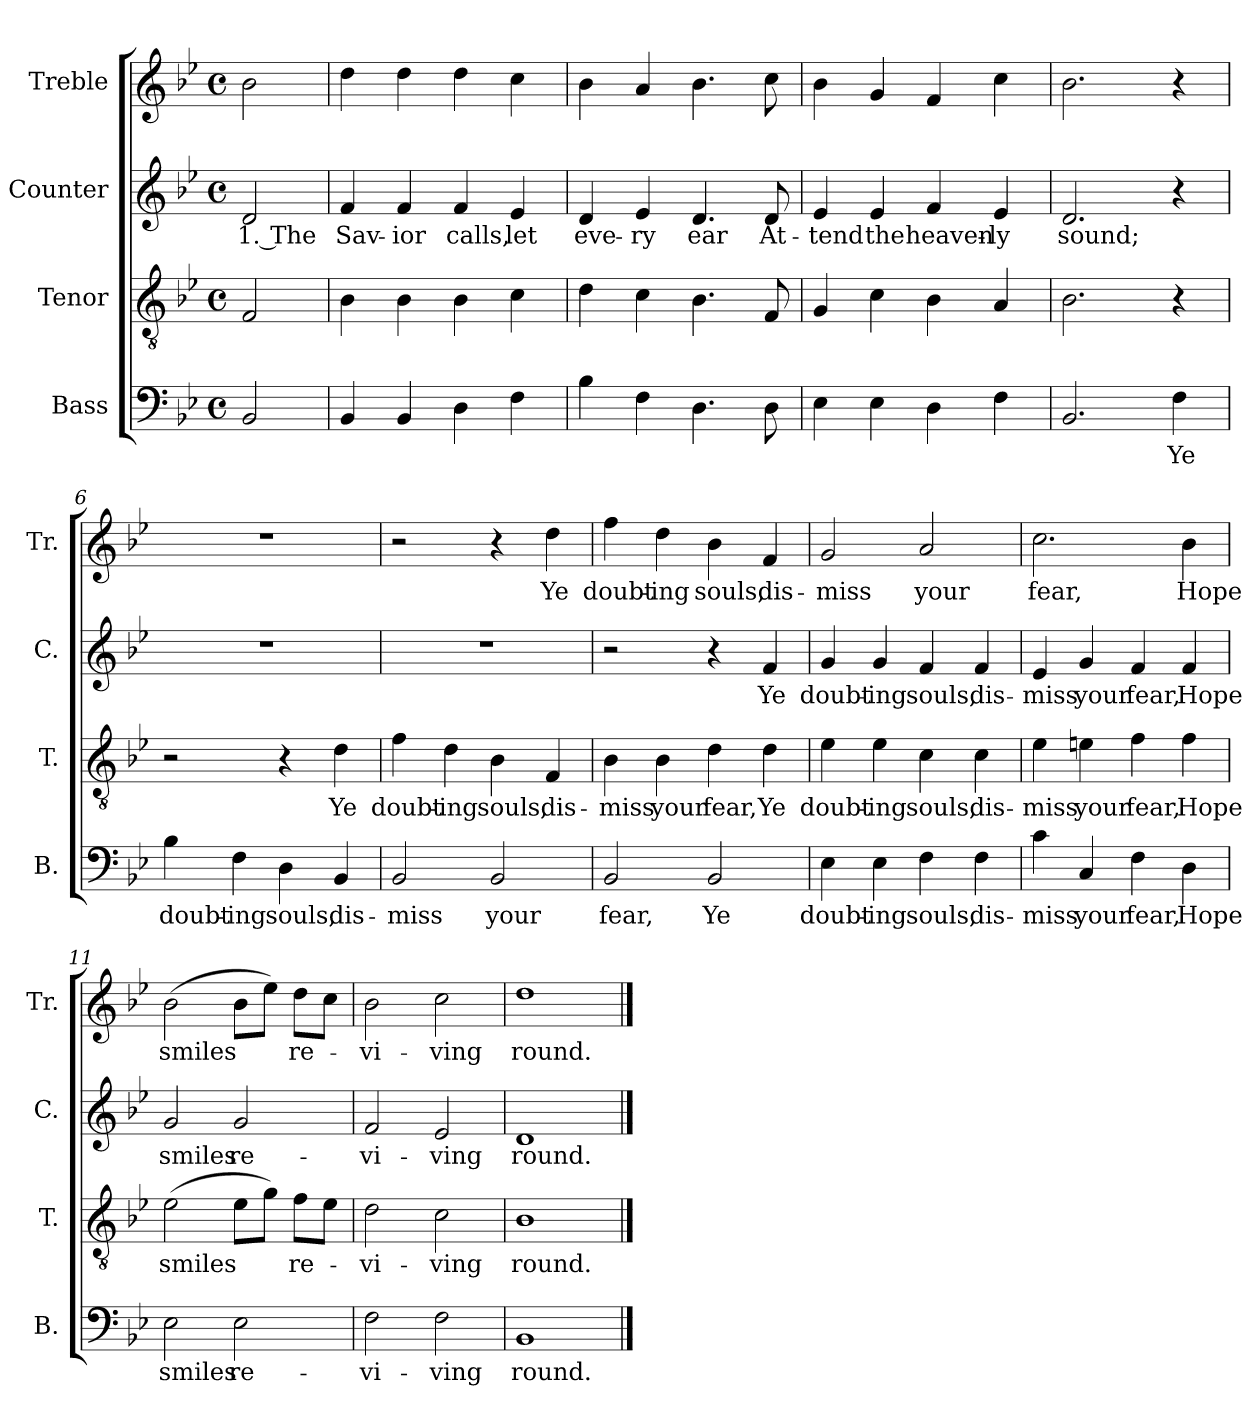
**kern	**text	**kern	**text	**kern	**text	**kern	**text
*part4	*part4	*part3	*part3	*part2	*part2	*part1	*part1
*staff4	*staff4	*staff3	*staff3	*staff2	*staff2	*staff1	*staff1
*I"Bass	*	*I"Tenor	*	*I"Counter	*	*I"Treble	*
*I'B.	*	*I'T.	*	*I'C.	*	*I'Tr.	*
*clefF4	*	*clefGv2	*	*clefG2	*	*clefG2	*
*k[b-e-]	*	*k[b-e-]	*	*k[b-e-]	*	*k[b-e-]	*
*M4/4	*	*M4/4	*	*M4/4	*	*M4/4	*
*met(c)	*	*met(c)	*	*met(c)	*	*met(c)	*
=1	=1	=1	=1	=1	=1	=1	=1
2BB-/	.	2F/	.	2d/	1. The	2b-\	.
=2	=2	=2	=2	=2	=2	=2	=2
4BB-/	.	4B-\	.	4f/	Sav-	4dd\	.
4BB-/	.	4B-\	.	4f/	-ior	4dd\	.
4D\	.	4B-\	.	4f/	calls,	4dd\	.
4F\	.	4c\	.	4e-/	let	4cc\	.
=3	=3	=3	=3	=3	=3	=3	=3
4B-\	.	4d\	.	4d/	eve-	4b-\	.
4F\	.	4c\	.	4e-/	-ry	4a/	.
4.D\	.	4.B-\	.	4.d/	ear	4.b-\	.
8D\	.	8F/	.	8d/	At-	8cc\	.
=4	=4	=4	=4	=4	=4	=4	=4
4E-\	.	4G/	.	4e-/	-tend	4b-\	.
4E-\	.	4c\	.	4e-/	the	4g/	.
4D\	.	4B-\	.	4f/	heaven-	4f/	.
4F\	.	4A/	.	4e-/	-ly	4cc\	.
=5	=5	=5	=5	=5	=5	=5	=5
2.BB-/	.	2.B-\	.	2.d/	sound;	2.b-\	.
4F\	Ye	4r	.	4r	.	4r	.
=6	=6	=6	=6	=6	=6	=6	=6
4B-\	doubt-	2r	.	1r	.	1r	.
4F\	-ing	.	.	.	.	.	.
4D\	souls,	4r	.	.	.	.	.
4BB-/	dis-	4d\	Ye	.	.	.	.
=7	=7	=7	=7	=7	=7	=7	=7
2BB-/	-miss	4f\	doubt-	1r	.	2r	.
.	.	4d\	-ing	.	.	.	.
2BB-/	your	4B-\	souls,	.	.	4r	.
.	.	4F/	dis-	.	.	4dd\	Ye
!!LO:LB:g=z
=8	=8	=8	=8	=8	=8	=8	=8
2BB-/	fear,	4B-\	-miss	2r	.	4ff\	doubt-
.	.	4B-\	your	.	.	4dd\	-ing
2BB-/	Ye	4d\	fear,	4r	.	4b-\	souls,
.	.	4d\	Ye	4f/	Ye	4f/	dis-
=9	=9	=9	=9	=9	=9	=9	=9
4E-\	doubt-	4e-\	doubt-	4g/	doubt-	2g/	-miss
4E-\	-ing	4e-\	-ing	4g/	-ing	.	.
4F\	souls,	4c\	souls,	4f/	souls,	2a/	your
4F\	dis-	4c\	dis-	4f/	dis-	.	.
=10	=10	=10	=10	=10	=10	=10	=10
4c\	-miss	4e-\	-miss	4e-/	-miss	2.cc\	fear,
4C/	your	4en\	your	4g/	your	.	.
4F\	fear,	4f\	fear,	4f/	fear,	.	.
4D\	Hope	4f\	Hope	4f/	Hope	4b-\	Hope
=11	=11	=11	=11	=11	=11	=11	=11
2E-\	smiles	(2e-\	smiles	2g/	smiles	(2b-\	smiles
2E-\	re-	8e-\L	.	2g/	re-	8b-\L	.
.	.	8g\J)	.	.	.	8ee-\J)	.
.	.	8f\L	re-	.	.	8dd\L	re-
.	.	8e-\J	.	.	.	8cc\J	.
=12	=12	=12	=12	=12	=12	=12	=12
2F\	-vi-	2d\	-vi-	2f/	-vi-	2b-\	-vi-
2F\	-ving	2c\	-ving	2e-/	-ving	2cc\	-ving
=13	=13	=13	=13	=13	=13	=13	=13
1BB-	round.	1B-	round.	1d	round.	1dd	round.
==	==	==	==	==	==	==	==
*-	*-	*-	*-	*-	*-	*-	*-
